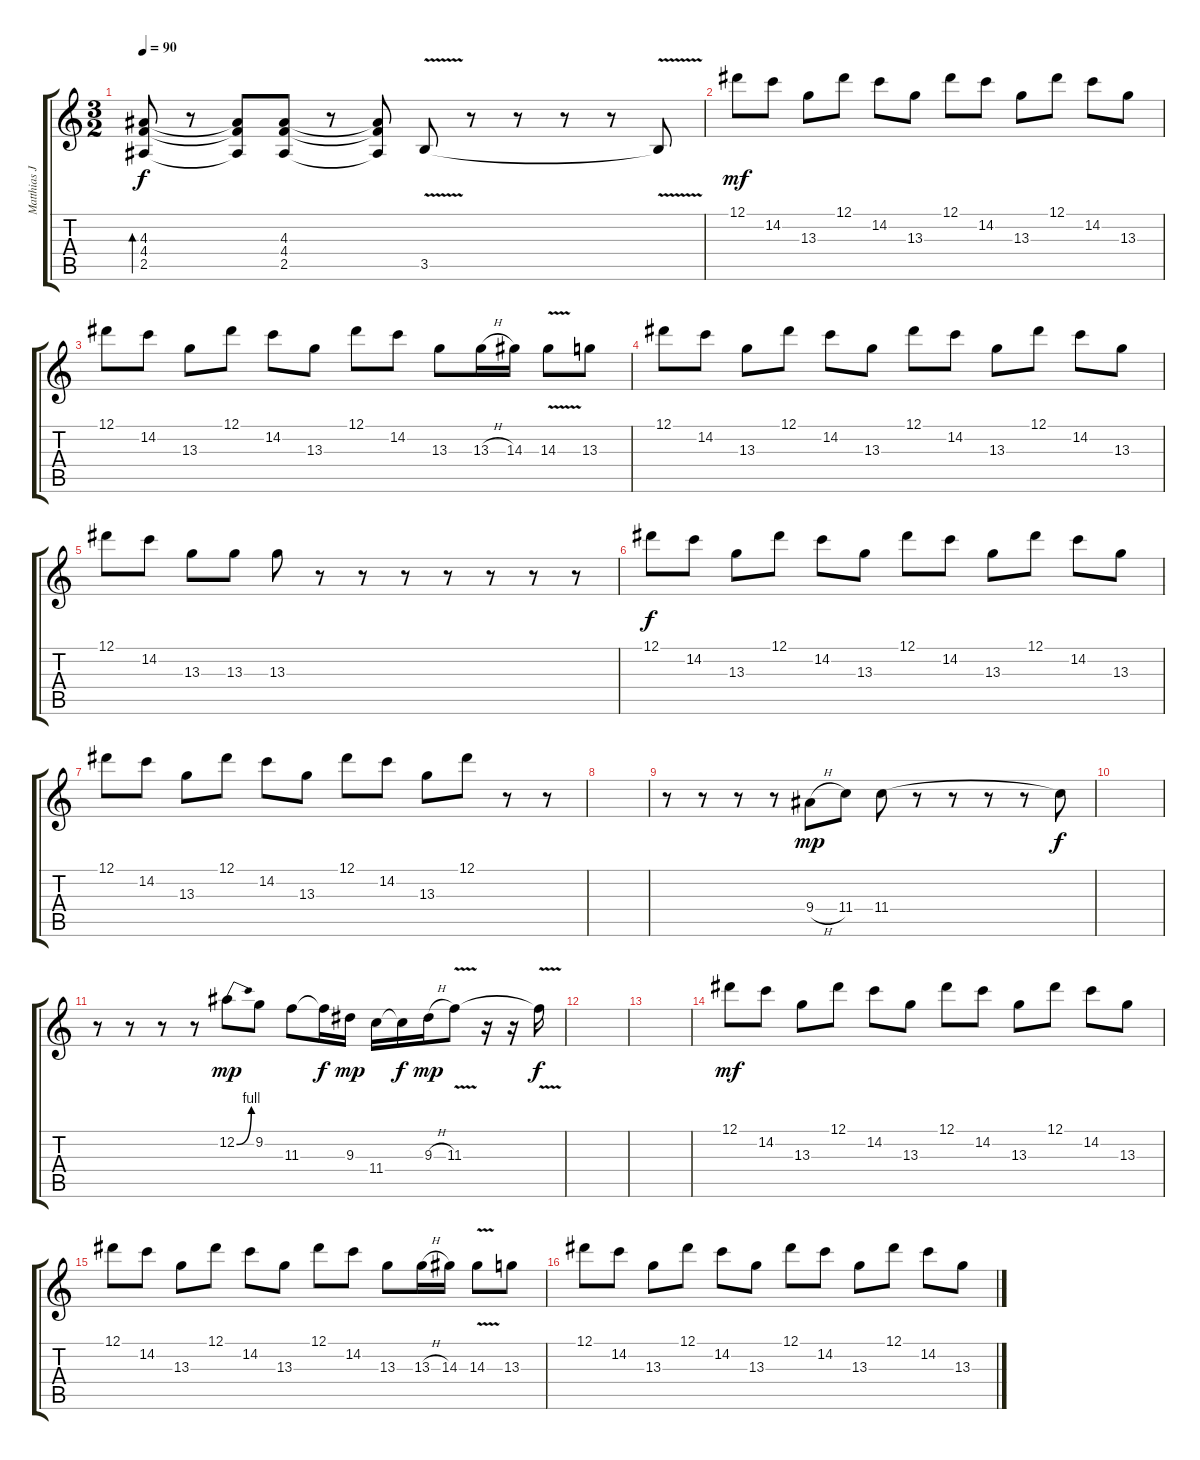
\track ("Matthias Jabs" "Matthias J") {instrument distortionguitar}
\staff {score tabs}
\tuning (Eb4 Bb3 Gb3 Db3 Ab2 Eb2) {hide}
\ts (3 2)
\tempo 90
\clef g2
\ks c
(4.3 4.4 2.5).8{bd 240 dy f} r.8 (4.3{t} 4.4{t} 2.5{t}).8 (4.3 4.4 2.5).8 r.8 (4.3{t} 4.4{t} 2.5{t}).8 3.5{v}.8 r.8 r.8 r.8 r.8 3.5{t}.8 |
12.1.8{dy mf volume 8 instrument distortionguitar} 14.2.8 13.3.8 12.1.8 14.2.8 13.3.8 12.1.8 14.2.8 13.3.8 12.1.8 14.2.8 13.3.8 |
12.1.8 14.2.8 13.3.8 12.1.8 14.2.8 13.3.8 12.1.8 14.2.8 13.3.8 13.3{h}.16 14.3.16 14.3{v}.8 13.3.8 |
12.1.8 14.2.8 13.3.8 12.1.8 14.2.8 13.3.8 12.1.8 14.2.8 13.3.8 12.1.8 14.2.8 13.3.8 |
12.1.8 14.2.8 13.3.8 13.3.8 13.3.8 r.8 r.8 r.8 r.8 r.8 r.8 r.8 |
12.1.8{dy f} 14.2.8 13.3.8 12.1.8 14.2.8 13.3.8 12.1.8 14.2.8 13.3.8 12.1.8 14.2.8 13.3.8 |
12.1.8 14.2.8 13.3.8 12.1.8 14.2.8 13.3.8 12.1.8 14.2.8 13.3.8 12.1.8 r.8 r.8 |
|
r.8{instrument overdrivenguitar} r.8 r.8 r.8 9.4{h}.8{dy mp} 11.4.8 11.4.8 r.8 r.8 r.8 r.8 11.4{t}.8{dy f} |
|
r.8 r.8 r.8 r.8 12.2{be (bend 0 0 60 4)}.8{dy mp} 9.2.8 11.3.8 11.3{t}.16{dy f} 9.3.16{dy mp} 11.4.16 11.4{t}.16{dy f} 9.3{h}.16{dy mp} 11.3{v}.8 r.16 r.16 11.3{t}.16{dy f} |
|
|
12.1.8{dy mf volume 8 instrument distortionguitar} 14.2.8 13.3.8 12.1.8 14.2.8 13.3.8 12.1.8 14.2.8 13.3.8 12.1.8 14.2.8 13.3.8 |
12.1.8 14.2.8 13.3.8 12.1.8 14.2.8 13.3.8 12.1.8 14.2.8 13.3.8 13.3{h}.16 14.3.16 14.3{v}.8 13.3.8 |
12.1.8 14.2.8 13.3.8 12.1.8 14.2.8 13.3.8 12.1.8 14.2.8 13.3.8 12.1.8 14.2.8 13.3.8
